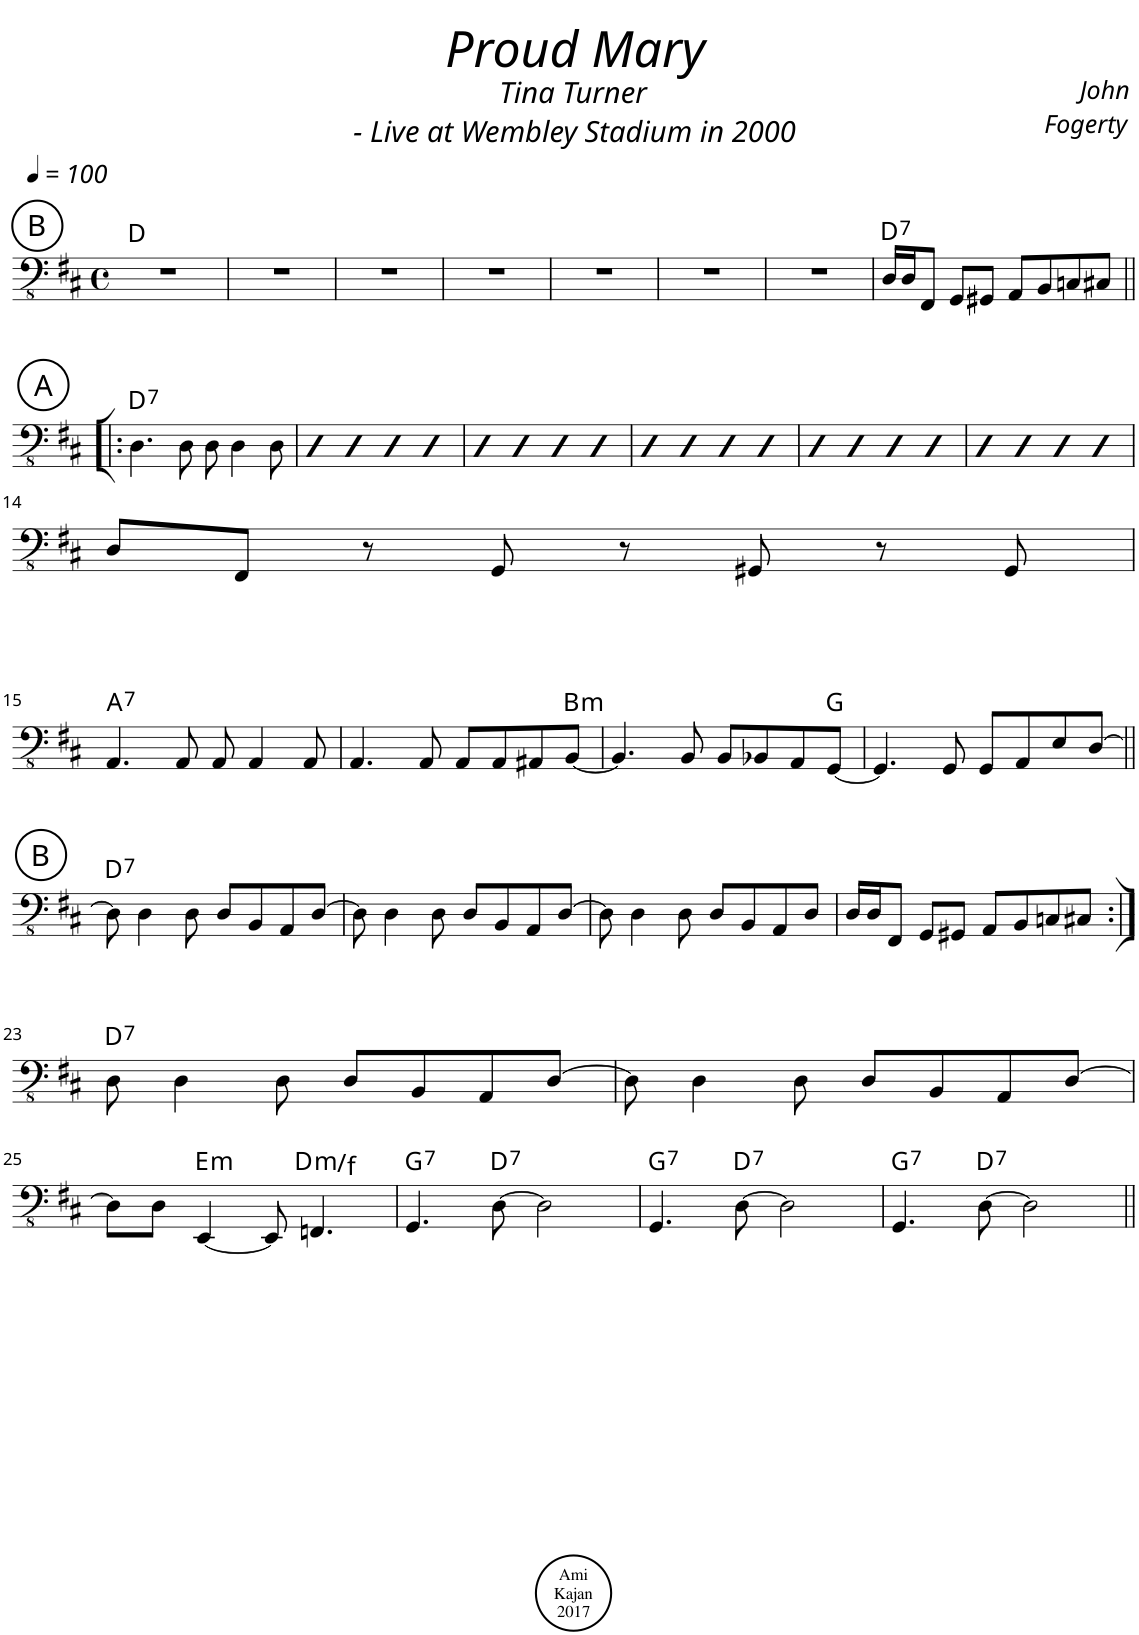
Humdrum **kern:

**kern	**harte
*part1	*part1
*staff1	*
*I"Akustinen basso	*
*I'Basso	*
*clefFv4	*
*k[f#c#]	*
*M4/4	*
*met(c)	*
*MM100	*
!!LO:REH:place=s1:a:cj:enc=circle:fs=14:t=B
=	=
1r	D:maj
=1	=1
1r	.
=2	=2
1r	.
=3	=3
1r	.
=4	=4
1r	.
=5	=5
1r	.
=6	=6
1r	.
=7	=7
!	!LO:H:kt=7
16DD/LL	D:7
16DD/J	.
8FFF#/J	.
8GGG/L	.
8GGG#X/J	.
8AAA/L	.
8BBB/	.
8CCn/	.
8CC#X/J	.
!!LO:LB:g=z
!!LO:REH:place=s1:a:cj:enc=circle:fs=14:t=A
=8!|:	=8!|:
!	!LO:H:kt=7
4.DD\	D:7
8DD\	.
8DD\	.
4DD\	.
8DD\	.
=9	=9
4DD	.
4DD	.
4DD	.
4DD	.
=10	=10
4DD	.
4DD	.
4DD	.
4DD	.
=11	=11
4DD	.
4DD	.
4DD	.
4DD	.
=12	=12
4DD	.
4DD	.
4DD	.
4DD	.
=13	=13
4DD	.
4DD	.
4DD	.
4DD	.
!!LO:LB:g=z
=14	=14
8DD/L	.
8FFF#/J	.
8r	.
8GGG/	.
8r	.
8GGG#X/	.
8r	.
8GGG#/	.
!!LO:LB:g=z
=15	=15
!	!LO:H:kt=7
4.AAA/	A:7
8AAA/	.
8AAA/	.
4AAA/	.
8AAA/	.
=16	=16
4.AAA/	.
8AAA/	.
8AAA/L	.
8AAA/	.
8AAA#X/	.
!	!LO:H:kt=m
[8BBB/J	B:min
=17	=17
4.BBB/]	.
8BBB/	.
8BBB/L	.
8BBB-X/	.
8AAA/	.
[8GGG/J	G:maj
=18	=18
4.GGG/]	.
8GGG/	.
8GGG/L	.
8AAA/	.
8EE/	.
[8DD/J	.
!!LO:LB:g=z
!!LO:REH:place=s1:a:cj:enc=circle:fs=14:t=B
=19||	=19||
!	!LO:H:kt=7
8DD\]	D:7
4DD\	.
8DD\	.
8DD/L	.
8BBB/	.
8AAA/	.
[8DD/J	.
=20	=20
8DD\]	.
4DD\	.
8DD\	.
8DD/L	.
8BBB/	.
8AAA/	.
[8DD/J	.
=21	=21
8DD\]	.
4DD\	.
8DD\	.
8DD/L	.
8BBB/	.
8AAA/	.
8DD/J	.
=22	=22
16DD/LL	.
16DD/J	.
8FFF#/J	.
8GGG/L	.
8GGG#X/J	.
8AAA/L	.
8BBB/	.
8CCn/	.
8CC#X/J	.
!!LO:LB:g=z
=23:|!	=23:|!
!	!LO:H:kt=7
8DD\	D:7
4DD\	.
8DD\	.
8DD/L	.
8BBB/	.
8AAA/	.
[8DD/J	.
=24	=24
8DD\]	.
4DD\	.
8DD\	.
8DD/L	.
8BBB/	.
8AAA/	.
[8DD/J	.
!!LO:LB:g=z
=25	=25
8DD\L]	.
8DD\J	.
!	!LO:H:kt=m
[4EEE/	E:min
8EEE/]	.
!	!LO:H:kt=m
4.FFFn/	D:min/b3
=26	=26
!	!LO:H:kt=7
4.GGG/	G:7
!	!LO:H:kt=7
[8DD\	D:7
2DD\]	.
=27	=27
!	!LO:H:kt=7
4.GGG/	G:7
!	!LO:H:kt=7
[8DD\	D:7
2DD\]	.
=28	=28
!	!LO:H:kt=7
4.GGG/	G:7
!	!LO:H:kt=7
[8DD\	D:7
2DD\]	.
=||	=||
*-	*-
